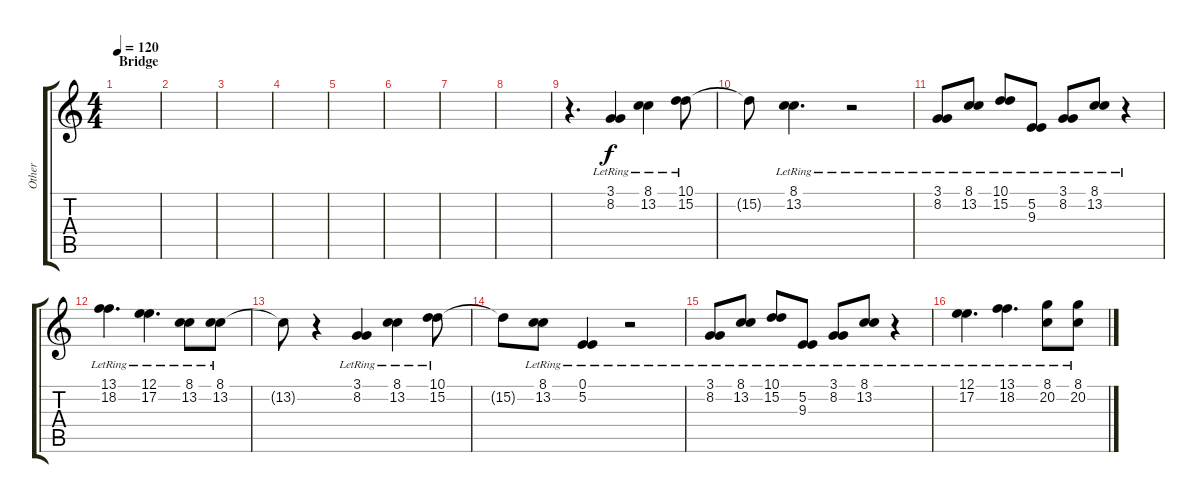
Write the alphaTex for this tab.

\track ("Other" "Other") {instrument brightacousticpiano}
\staff {score tabs}
\tuning (E4 B3 G3 D3 A2 E2) {hide}
\ts (4 4)
\section ("" "Bridge")
\tempo 120
\clef g2
\ks c
|
|
|
|
|
|
|
|
r.4{d} (3.1{lr} 8.2{lr}).4 (8.1{lr} 13.2{lr}).4 (10.1{lr} 15.2{lr}).8 |
15.2{t}.8 (8.1{lr} 13.2{lr}).4{d} r.2 |
(3.1{lr} 8.2{lr}).8 (8.1{lr} 13.2{lr}).8 (10.1{lr} 15.2{lr}).8 (5.2{lr} 9.3{lr}).8 (3.1{lr} 8.2{lr}).8 (8.1{lr} 13.2{lr}).8 r.4 |
(13.1{lr} 18.2{lr}).4{d} (12.1{lr} 17.2{lr}).4{d} (8.1{lr} 13.2{lr}).8 (8.1{lr} 13.2{lr}).8 |
13.2{t}.8 r.4 (3.1{lr} 8.2{lr}).4 (8.1{lr} 13.2{lr}).4 (10.1{lr} 15.2{lr}).8 |
15.2{t}.8 (8.1{lr} 13.2{lr}).8 (0.1{lr} 5.2{lr}).4 r.2 |
(3.1{lr} 8.2{lr}).8 (8.1{lr} 13.2{lr}).8 (10.1{lr} 15.2{lr}).8 (5.2{lr} 9.3{lr}).8 (3.1{lr} 8.2{lr}).8 (8.1{lr} 13.2{lr}).8 r.4 |
(12.1{lr} 17.2{lr}).4{d} (13.1{lr} 18.2{lr}).4{d} (8.1{lr} 20.2{lr}).8 (8.1{lr} 20.2{lr}).8
